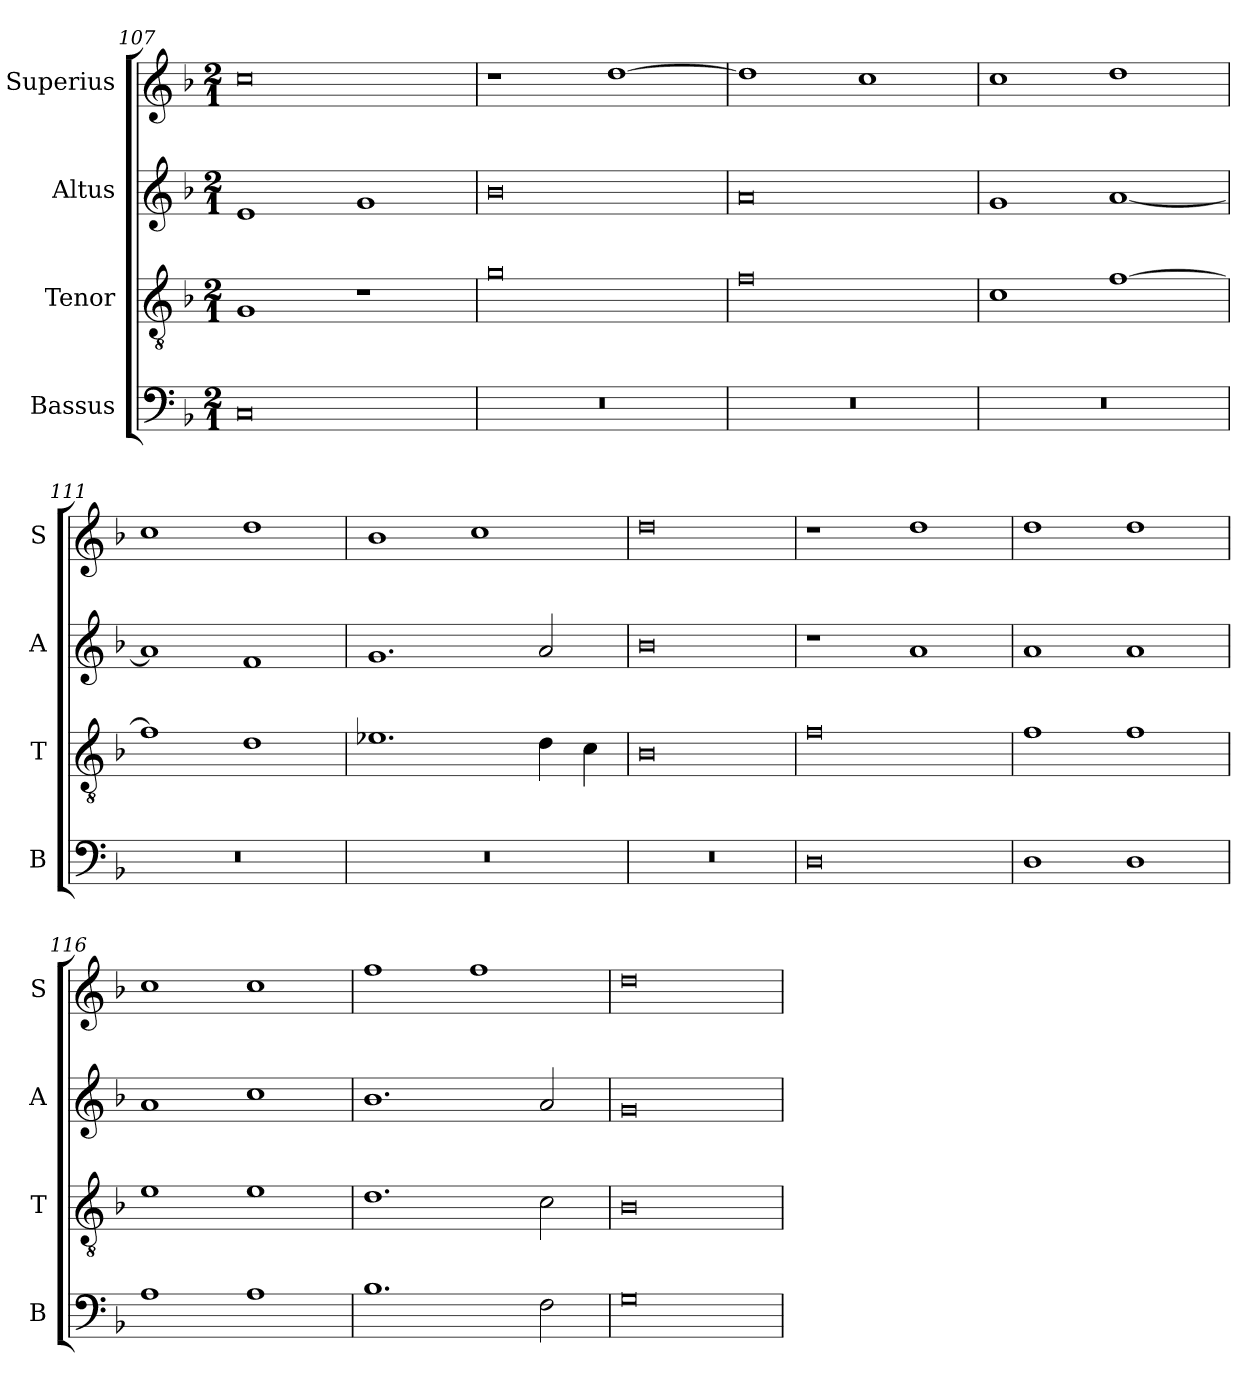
**kern	**kern	**kern	**kern
*part4	*part3	*part2	*part1
*staff4	*staff3	*staff2	*staff1
*I"Bassus	*I"Tenor	*I"Altus	*I"Superius
*I'B	*I'T	*I'A	*I'S
*clefF4	*clefGv2	*clefG2	*clefG2
*k[b-]	*k[b-]	*k[b-]	*k[b-]
*F:	*F:	*F:	*F:
*M2/1	*M2/1	*M2/1	*M2/1
=107	=107	=107	=107
0C	1G	1e	0cc
.	1r	1g	.
=108	=108	=108	=108
0r	0g	0b-	1r
.	.	.	[1dd
=109	=109	=109	=109
0r	0f	0a	1dd]
.	.	.	1cc
=110	=110	=110	=110
0r	1c	1g	1cc
.	[1f	[1a	1dd
=111	=111	=111	=111
0r	1f]	1a]	1cc
.	1d	1f	1dd
=112	=112	=112	=112
0r	1.e-X	1.g	1b-
.	.	.	1cc
.	4d	2a	.
.	4c	.	.
=113	=113	=113	=113
0r	0B-	0b-	0dd
=114	=114	=114	=114
0D	0f	1r	1r
.	.	1a	1dd
=115	=115	=115	=115
1D	1f	1a	1dd
1D	1f	1a	1dd
=116	=116	=116	=116
1A	1e	1a	1cc
1A	1e	1cc	1cc
=117	=117	=117	=117
1.B-	1.d	1.b-	1ff
.	.	.	1ff
2F	2c	2a	.
=118	=118	=118	=118
0G	0B-	0g	0dd
=	=	=	=
*-	*-	*-	*-
